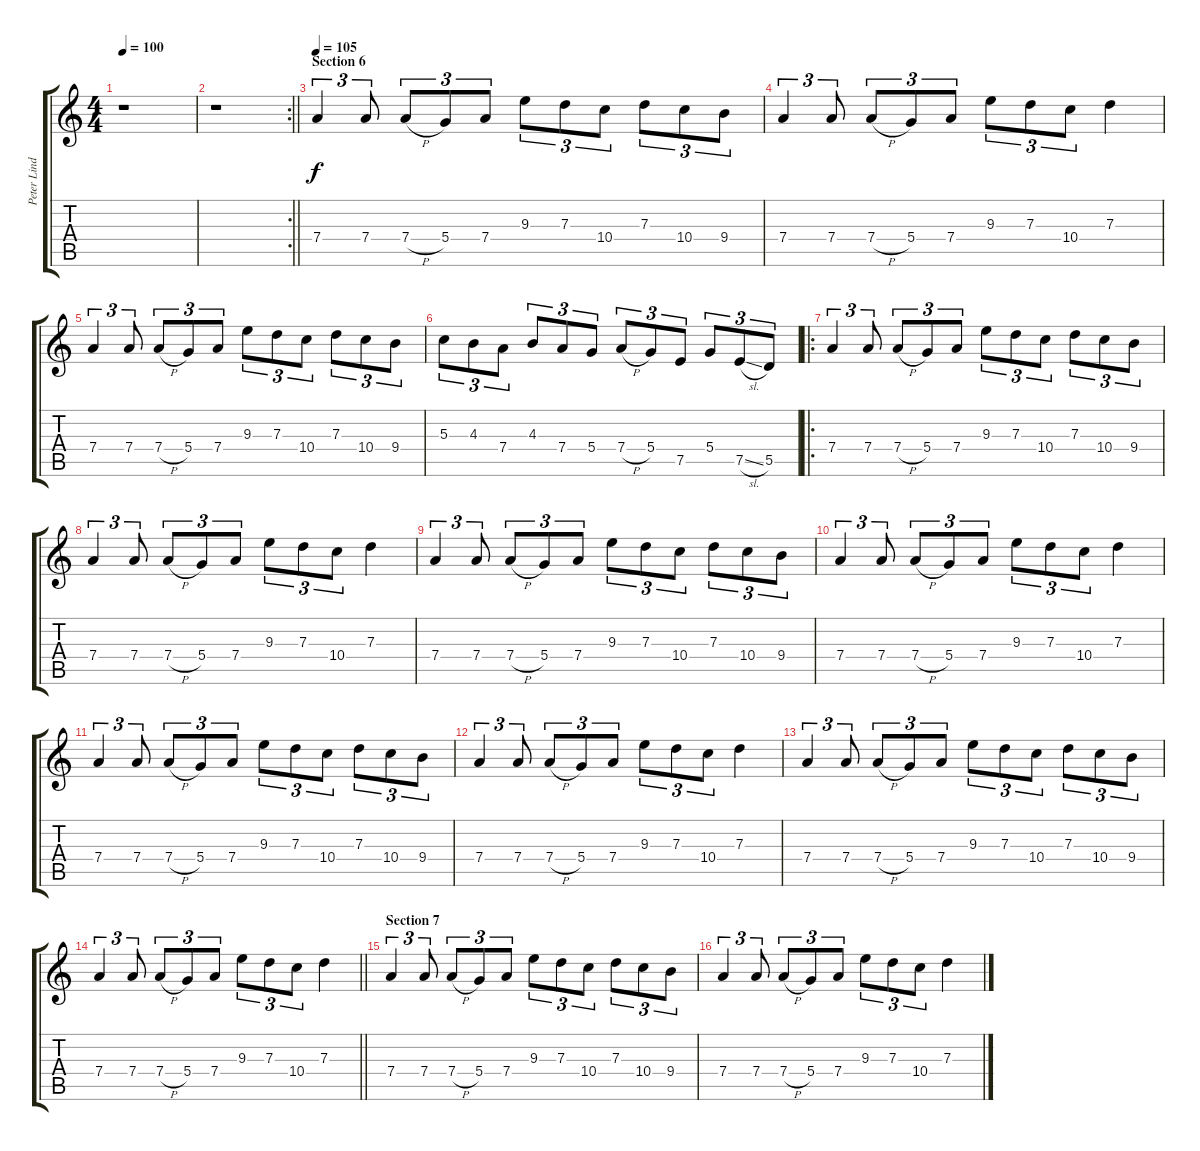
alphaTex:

\track ("Peter Lindgren" "Peter Lind") {instrument distortionguitar}
\staff {score tabs}
\tuning (E4 B3 G3 D3 A2 E2) {hide}
\ts (4 4)
\tempo 100
\clef g2
\ks c
r.1{dy f} |
\rc 2
\barLineRight lightlight
r.1 |
\section ("" "Section 6")
\tempo 105
7.4.4{tu (3 2) volume 16} 7.4.8{tu (3 2)} 7.4{h}.8{tu (3 2)} 5.4.8{tu (3 2)} 7.4.8{tu (3 2)} 9.3.8{tu (3 2)} 7.3.8{tu (3 2)} 10.4.8{tu (3 2)} 7.3.8{tu (3 2)} 10.4.8{tu (3 2)} 9.4.8{tu (3 2)} |
7.4.4{tu (3 2)} 7.4.8{tu (3 2)} 7.4{h}.8{tu (3 2)} 5.4.8{tu (3 2)} 7.4.8{tu (3 2)} 9.3.8{tu (3 2)} 7.3.8{tu (3 2)} 10.4.8{tu (3 2)} 7.3.4 |
7.4.4{tu (3 2)} 7.4.8{tu (3 2)} 7.4{h}.8{tu (3 2)} 5.4.8{tu (3 2)} 7.4.8{tu (3 2)} 9.3.8{tu (3 2)} 7.3.8{tu (3 2)} 10.4.8{tu (3 2)} 7.3.8{tu (3 2)} 10.4.8{tu (3 2)} 9.4.8{tu (3 2)} |
5.3.8{tu (3 2)} 4.3.8{tu (3 2)} 7.4.8{tu (3 2)} 4.3.8{tu (3 2)} 7.4.8{tu (3 2)} 5.4.8{tu (3 2)} 7.4{h}.8{tu (3 2)} 5.4.8{tu (3 2)} 7.5.8{tu (3 2)} 5.4.8{tu (3 2)} 7.5{sl}.8{tu (3 2)} 5.5.8{tu (3 2)} |
\ro
7.4.4{tu (3 2)} 7.4.8{tu (3 2)} 7.4{h}.8{tu (3 2)} 5.4.8{tu (3 2)} 7.4.8{tu (3 2)} 9.3.8{tu (3 2)} 7.3.8{tu (3 2)} 10.4.8{tu (3 2)} 7.3.8{tu (3 2)} 10.4.8{tu (3 2)} 9.4.8{tu (3 2)} |
7.4.4{tu (3 2)} 7.4.8{tu (3 2)} 7.4{h}.8{tu (3 2)} 5.4.8{tu (3 2)} 7.4.8{tu (3 2)} 9.3.8{tu (3 2)} 7.3.8{tu (3 2)} 10.4.8{tu (3 2)} 7.3.4 |
7.4.4{tu (3 2)} 7.4.8{tu (3 2)} 7.4{h}.8{tu (3 2)} 5.4.8{tu (3 2)} 7.4.8{tu (3 2)} 9.3.8{tu (3 2)} 7.3.8{tu (3 2)} 10.4.8{tu (3 2)} 7.3.8{tu (3 2)} 10.4.8{tu (3 2)} 9.4.8{tu (3 2)} |
7.4.4{tu (3 2)} 7.4.8{tu (3 2)} 7.4{h}.8{tu (3 2)} 5.4.8{tu (3 2)} 7.4.8{tu (3 2)} 9.3.8{tu (3 2)} 7.3.8{tu (3 2)} 10.4.8{tu (3 2)} 7.3.4 |
7.4.4{tu (3 2)} 7.4.8{tu (3 2)} 7.4{h}.8{tu (3 2)} 5.4.8{tu (3 2)} 7.4.8{tu (3 2)} 9.3.8{tu (3 2)} 7.3.8{tu (3 2)} 10.4.8{tu (3 2)} 7.3.8{tu (3 2)} 10.4.8{tu (3 2)} 9.4.8{tu (3 2)} |
7.4.4{tu (3 2)} 7.4.8{tu (3 2)} 7.4{h}.8{tu (3 2)} 5.4.8{tu (3 2)} 7.4.8{tu (3 2)} 9.3.8{tu (3 2)} 7.3.8{tu (3 2)} 10.4.8{tu (3 2)} 7.3.4 |
7.4.4{tu (3 2)} 7.4.8{tu (3 2)} 7.4{h}.8{tu (3 2)} 5.4.8{tu (3 2)} 7.4.8{tu (3 2)} 9.3.8{tu (3 2)} 7.3.8{tu (3 2)} 10.4.8{tu (3 2)} 7.3.8{tu (3 2)} 10.4.8{tu (3 2)} 9.4.8{tu (3 2)} |
\barLineRight lightlight
7.4.4{tu (3 2)} 7.4.8{tu (3 2)} 7.4{h}.8{tu (3 2)} 5.4.8{tu (3 2)} 7.4.8{tu (3 2)} 9.3.8{tu (3 2)} 7.3.8{tu (3 2)} 10.4.8{tu (3 2)} 7.3.4 |
\section ("" "Section 7")
7.4.4{tu (3 2)} 7.4.8{tu (3 2)} 7.4{h}.8{tu (3 2)} 5.4.8{tu (3 2)} 7.4.8{tu (3 2)} 9.3.8{tu (3 2)} 7.3.8{tu (3 2)} 10.4.8{tu (3 2)} 7.3.8{tu (3 2)} 10.4.8{tu (3 2)} 9.4.8{tu (3 2)} |
7.4.4{tu (3 2)} 7.4.8{tu (3 2)} 7.4{h}.8{tu (3 2)} 5.4.8{tu (3 2)} 7.4.8{tu (3 2)} 9.3.8{tu (3 2)} 7.3.8{tu (3 2)} 10.4.8{tu (3 2)} 7.3.4
